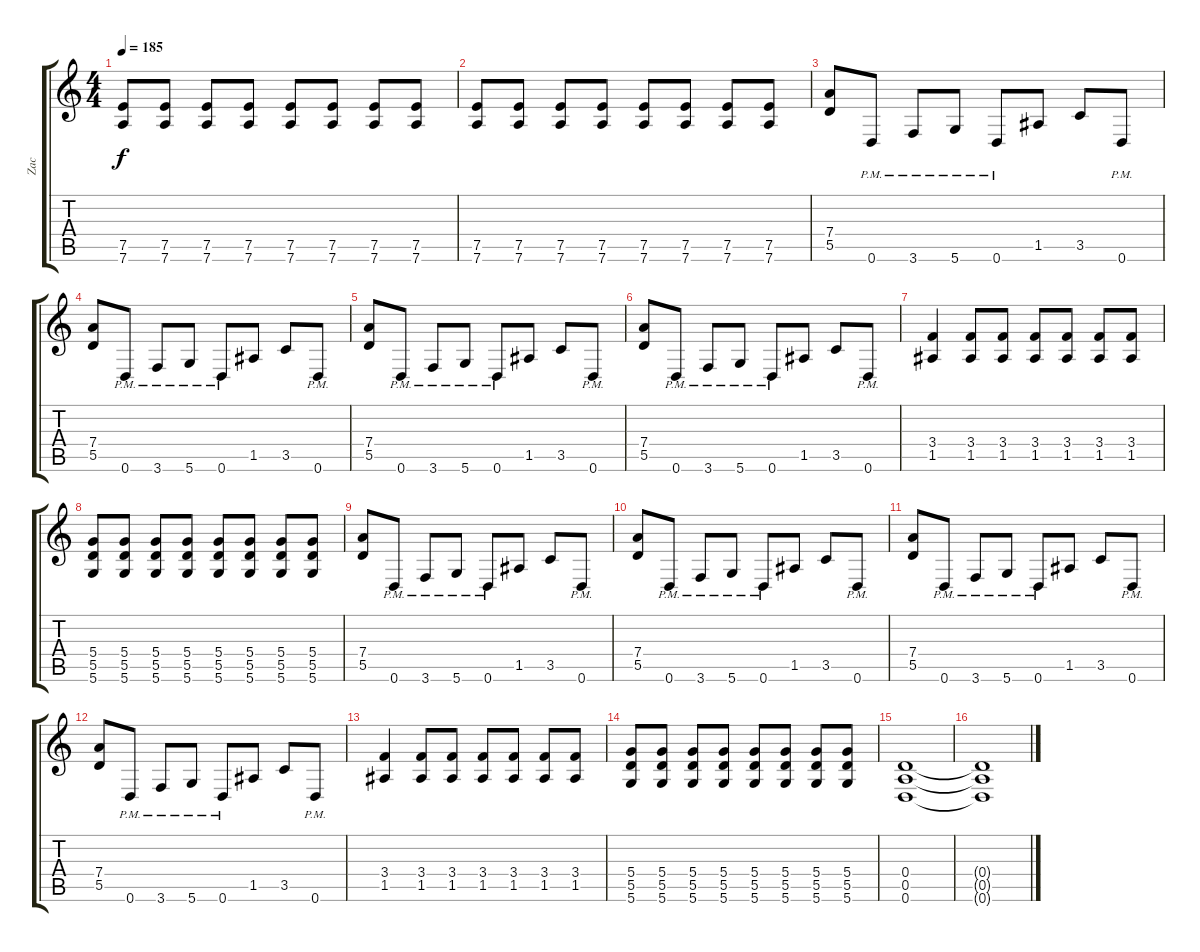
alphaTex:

\track ("Zac" "Zac") {instrument distortionguitar}
\staff {score tabs}
\tuning (E4 B3 G3 D3 A2 D2) {hide}
\ts (4 4)
\tempo 185
\clef g2
\ks c
(7.5 7.6).8{dy f} (7.5 7.6).8 (7.5 7.6).8 (7.5 7.6).8 (7.5 7.6).8 (7.5 7.6).8 (7.5 7.6).8 (7.5 7.6).8 |
(7.5 7.6).8 (7.5 7.6).8 (7.5 7.6).8 (7.5 7.6).8 (7.5 7.6).8 (7.5 7.6).8 (7.5 7.6).8 (7.5 7.6).8 |
(7.4 5.5).8 0.6{pm}.8 3.6{pm}.8 5.6{pm}.8 0.6{pm}.8 1.5.8 3.5.8 0.6{pm}.8 |
(7.4 5.5).8 0.6{pm}.8 3.6{pm}.8 5.6{pm}.8 0.6{pm}.8 1.5.8 3.5.8 0.6{pm}.8 |
(7.4 5.5).8 0.6{pm}.8 3.6{pm}.8 5.6{pm}.8 0.6{pm}.8 1.5.8 3.5.8 0.6{pm}.8 |
(7.4 5.5).8 0.6{pm}.8 3.6{pm}.8 5.6{pm}.8 0.6{pm}.8 1.5.8 3.5.8 0.6{pm}.8 |
(3.4 1.5).4 (3.4 1.5).8 (3.4 1.5).8 (3.4 1.5).8 (3.4 1.5).8 (3.4 1.5).8 (3.4 1.5).8 |
(5.4 5.5 5.6).8 (5.4 5.5 5.6).8 (5.4 5.5 5.6).8 (5.4 5.5 5.6).8 (5.4 5.5 5.6).8 (5.4 5.5 5.6).8 (5.4 5.5 5.6).8 (5.4 5.5 5.6).8 |
(7.4 5.5).8 0.6{pm}.8 3.6{pm}.8 5.6{pm}.8 0.6{pm}.8 1.5.8 3.5.8 0.6{pm}.8 |
(7.4 5.5).8 0.6{pm}.8 3.6{pm}.8 5.6{pm}.8 0.6{pm}.8 1.5.8 3.5.8 0.6{pm}.8 |
(7.4 5.5).8 0.6{pm}.8 3.6{pm}.8 5.6{pm}.8 0.6{pm}.8 1.5.8 3.5.8 0.6{pm}.8 |
(7.4 5.5).8 0.6{pm}.8 3.6{pm}.8 5.6{pm}.8 0.6{pm}.8 1.5.8 3.5.8 0.6{pm}.8 |
(3.4 1.5).4 (3.4 1.5).8 (3.4 1.5).8 (3.4 1.5).8 (3.4 1.5).8 (3.4 1.5).8 (3.4 1.5).8 |
(5.4 5.5 5.6).8 (5.4 5.5 5.6).8 (5.4 5.5 5.6).8 (5.4 5.5 5.6).8 (5.4 5.5 5.6).8 (5.4 5.5 5.6).8 (5.4 5.5 5.6).8 (5.4 5.5 5.6).8 |
(0.4 0.5 0.6).1 |
(0.4{t} 0.5{t} 0.6{t}).1
